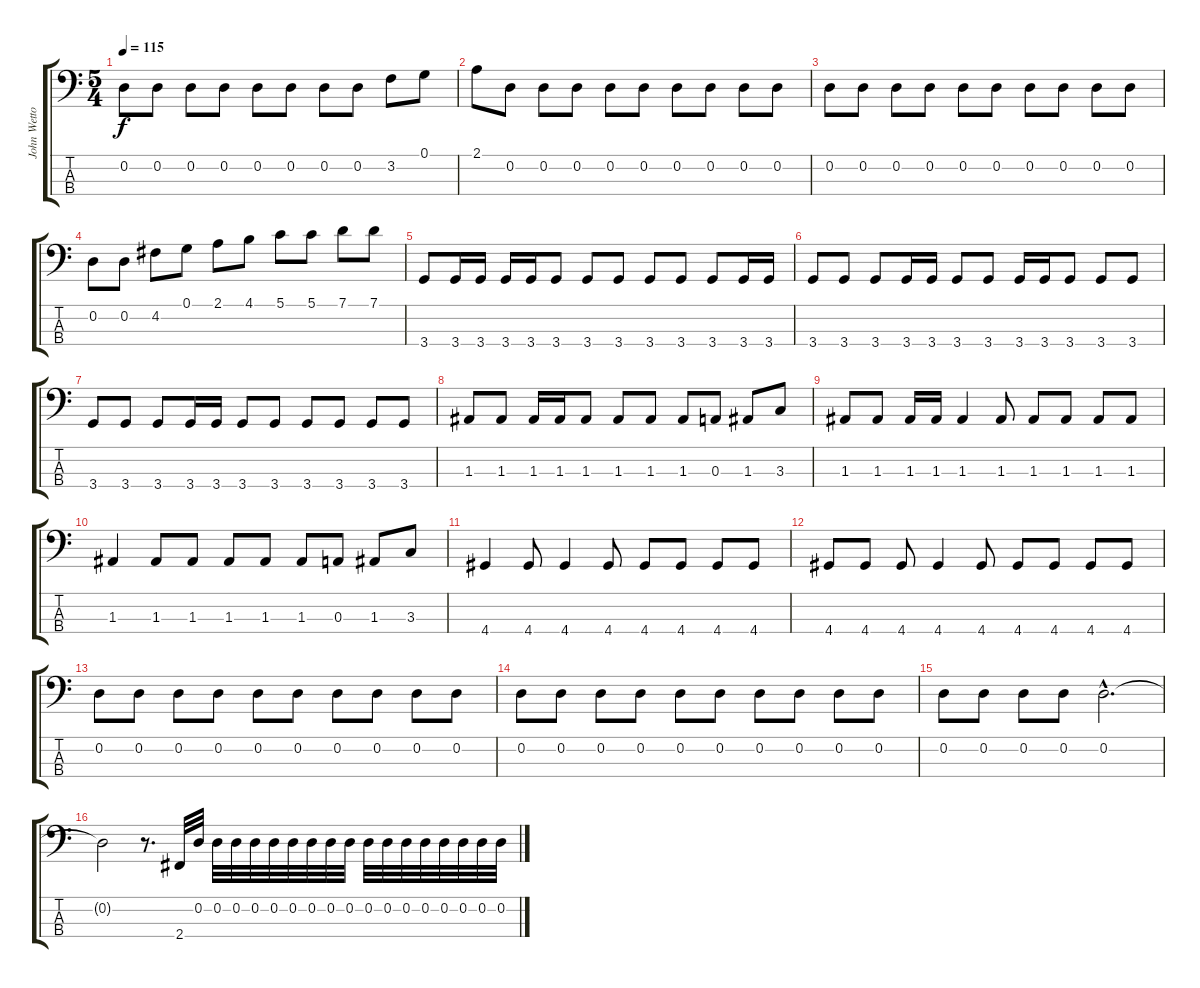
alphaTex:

\track ("John Wetton Bass" "John Wetto") {instrument slapbass2}
\staff {score tabs}
\tuning (G2 D2 A1 E1) {hide}
\ts (5 4)
\tempo 115
\clef f4
\ks c
0.2.8{dy f} 0.2.8 0.2.8 0.2.8 0.2.8 0.2.8 0.2.8 0.2.8 3.2.8 0.1.8 |
2.1.8 0.2.8 0.2.8 0.2.8 0.2.8 0.2.8 0.2.8 0.2.8 0.2.8 0.2.8 |
0.2.8 0.2.8 0.2.8 0.2.8 0.2.8 0.2.8 0.2.8 0.2.8 0.2.8 0.2.8 |
0.2.8 0.2.8 4.2.8 0.1.8 2.1.8 4.1.8 5.1.8 5.1.8 7.1.8 7.1.8 |
3.4.8 3.4.16 3.4.16 3.4.16 3.4.16 3.4.8 3.4.8 3.4.8 3.4.8 3.4.8 3.4.8 3.4.16 3.4.16 |
3.4.8 3.4.8 3.4.8 3.4.16 3.4.16 3.4.8 3.4.8 3.4.16 3.4.16 3.4.8 3.4.8 3.4.8 |
3.4.8 3.4.8 3.4.8 3.4.16 3.4.16 3.4.8 3.4.8 3.4.8 3.4.8 3.4.8 3.4.8 |
1.3.8 1.3.8 1.3.16 1.3.16 1.3.8 1.3.8 1.3.8 1.3.8 0.3.8 1.3.8 3.3.8 |
1.3.8 1.3.8 1.3.16 1.3.16 1.3.4 1.3.8 1.3.8 1.3.8 1.3.8 1.3.8 |
1.3.4 1.3.8 1.3.8 1.3.8 1.3.8 1.3.8 0.3.8 1.3.8 3.3.8 |
4.4.4 4.4.8 4.4.4 4.4.8 4.4.8 4.4.8 4.4.8 4.4.8 |
4.4.8 4.4.8 4.4.8 4.4.4 4.4.8 4.4.8 4.4.8 4.4.8 4.4.8 |
0.2.8 0.2.8 0.2.8 0.2.8 0.2.8 0.2.8 0.2.8 0.2.8 0.2.8 0.2.8 |
0.2.8 0.2.8 0.2.8 0.2.8 0.2.8 0.2.8 0.2.8 0.2.8 0.2.8 0.2.8 |
0.2.8 0.2.8 0.2.8 0.2.8 0.2{hac}.2{d} |
0.2{t}.2 r.8{d} 2.4.32 0.2.32 0.2.32 0.2.32 0.2.32 0.2.32 0.2.32 0.2.32 0.2.32 0.2.32 0.2.32 0.2.32 0.2.32 0.2.32 0.2.32 0.2.32 0.2.32 0.2.32
